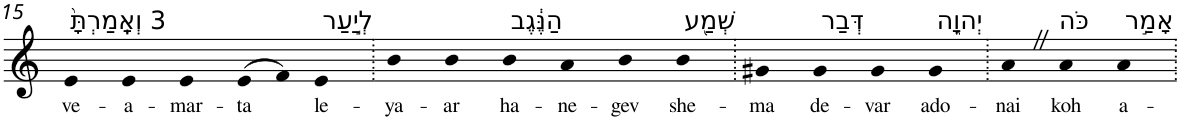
**kern	**text
*part1	*part1
*staff1	*staff1
*I"Piano	*
*I'Pno	*
!!LO:PB:g=z
*clefG2	*
*k[]	*
=15	=15
!LO:TX:a:t=3 וְאָֽמַרְתָּ֙	!
!	!LO:LY:b
4e	ve-
!	!LO:LY:b
4e	-a-
!	!LO:LY:b
4e	-mar-
!	!LO:LY:b
(>8e	-ta
8f)	.
!LO:TX:a:t=לְיַ֣עַר	!
!	!LO:LY:b
4e	le-
=16.	=16.
!	!LO:LY:b
4b	-ya-
!	!LO:LY:b
4b	-ar
!LO:TX:a:t=הַנֶּ֔גֶב	!
!	!LO:LY:b
4b	ha-
!	!LO:LY:b
4a	-ne-
!	!LO:LY:b
4b	-gev
!LO:TX:a:t=שְׁמַ֖ע	!
!	!LO:LY:b
4b	she-
=17.	=17.
!	!LO:LY:b
4g#X	-ma
!LO:TX:a:t=דְּבַר	!
!	!LO:LY:b
4g#	de-
!	!LO:LY:b
4g#	-var
!LO:TX:a:t=יְהוָ֑ה	!
!	!LO:LY:b
4g#	ado-
=18.	=18.
!	!LO:LY:b
4aZ	-nai
!LO:TX:a:t=כֹּה	!
!	!LO:LY:b
4a	koh
!LO:TX:a:t=אָמַ֣ר	!
!	!LO:LY:b
4a	a-
=.	=.
*-	*-
